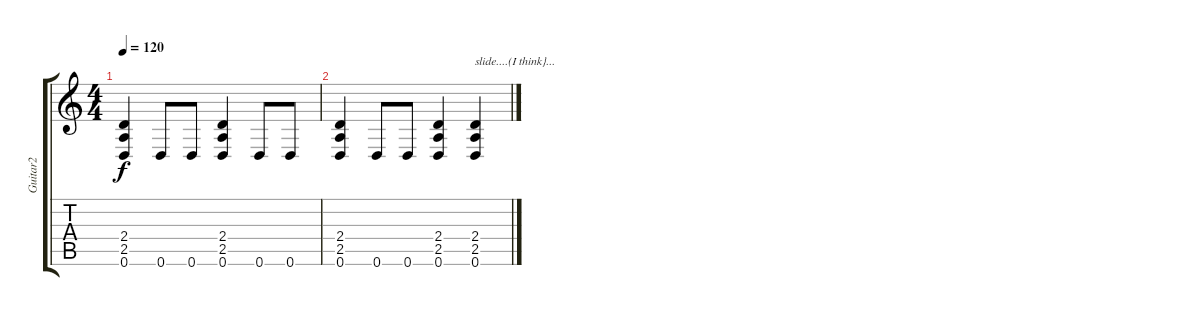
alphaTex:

\track ("Guitar2" "Guitar2") {instrument distortionguitar}
\staff {score tabs}
\tuning (D4 A3 F3 C3 G2 D2) {hide}
\ts (4 4)
\tempo 120
\clef g2
\ks c
(2.4 2.5 0.6).4{dy f} 0.6.8 0.6.8 (2.4 2.5 0.6).4 0.6.8 0.6.8 |
(2.4 2.5 0.6).4 0.6.8 0.6.8 (2.4 2.5 0.6).4 (2.4 2.5 0.6).4{txt "slide....(I think}..."}
